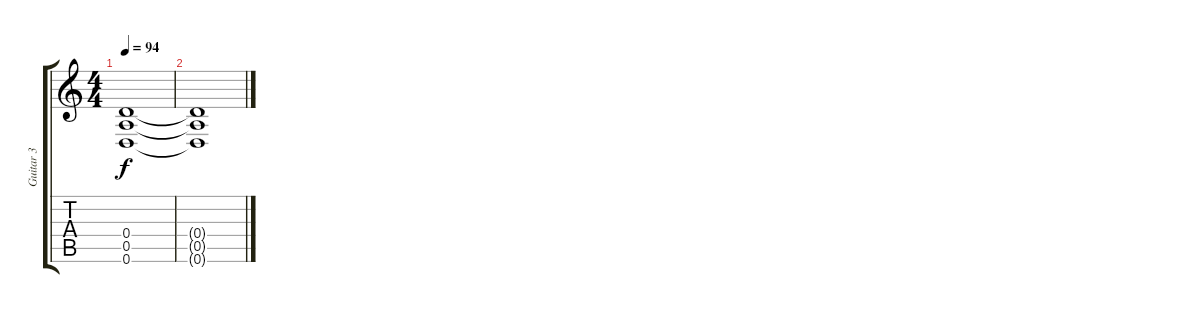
\track ("Guitar 3" "Guitar 3") {instrument overdrivenguitar}
\staff {score tabs}
\tuning (E4 B3 G3 D3 A2 D2) {hide}
\ts (4 4)
\tempo 94
\clef g2
\ks c
(0.4{t} 0.5{t} 0.6{t}).1{dy f} |
(0.4{t} 0.5{t} 0.6{t}).1
